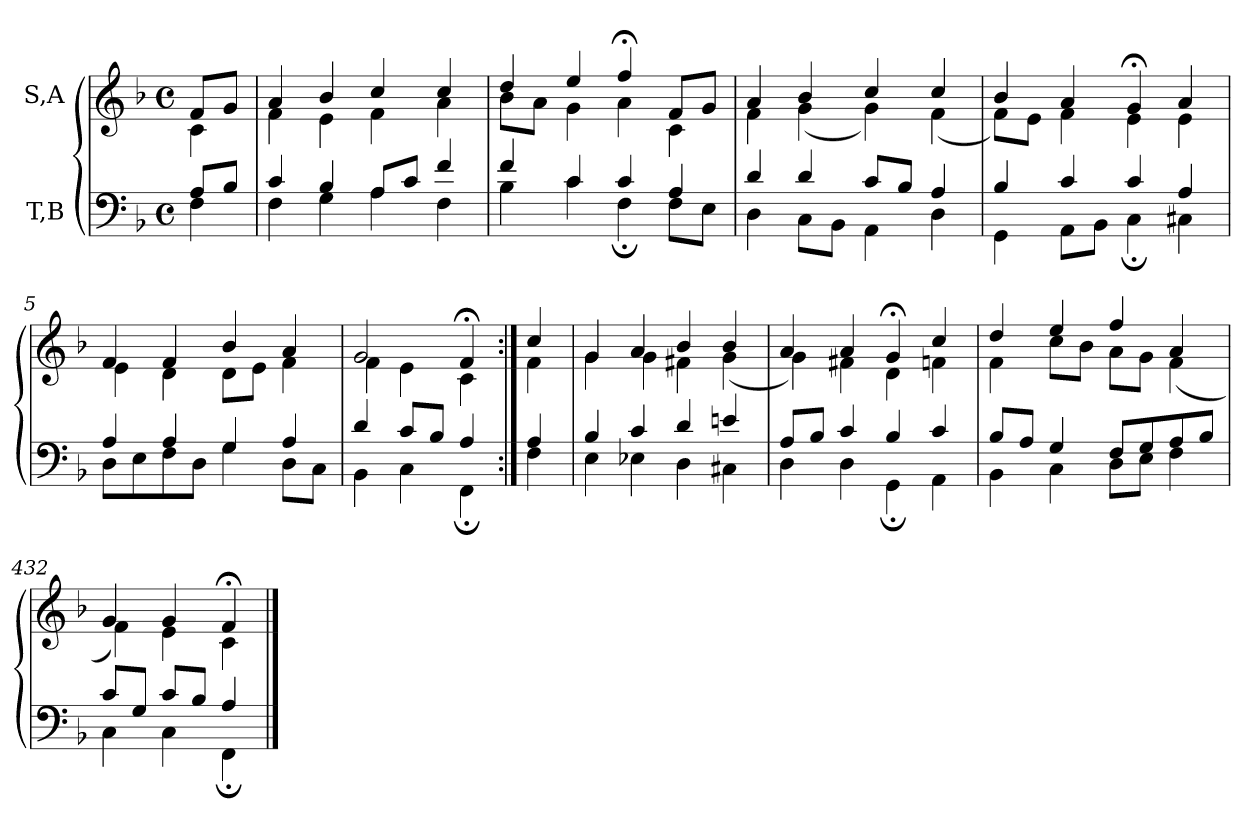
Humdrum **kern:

**kern	**kern
*part2	*part1
*staff2	*staff1
*I"T,B	*I"S,A
*clefF4	*clefG2
*k[b-]	*k[b-]
*M4/4	*M4/4
*met(c)	*met(c)
=	=
*^	*^
8AL	4F	8fL	4c
8B-J	.	8gJ	.
=1	=1	=1	=1
4c	4F	4a	4f
4B-	4G	4b-	4e
8AL	4A	4cc	4f
8cJ	.	.	.
4f	4F	4cc	4a
=2	=2	=2	=2
4f	4B-	4dd	8b-L
.	.	.	8aJ
4c	4c	4ee	4g
4c	4F;	4ff;<	4a
4A	8FL	8fL	4c
.	8EJ	8gJ	.
=3	=3	=3	=3
4d	4D	4a	4f
4d	8CL	4b-	(<4g
.	8BB-J	.	.
8cL	4AA	4cc	4g)
8B-J	.	.	.
4A	4D	4cc	(<4f
=4	=4	=4	=4
4B-	4GG	4b-	8fL)
.	.	.	8eJ
4c	8AAL	4a	4f
.	8BB-J	.	.
4c	4C;	4g;<	4e
4A	4C#X	4a	4e
=5	=5	=5	=5
4A	8DL	4f	4e
.	8E	.	.
4A	8F	4f	4d
.	8DJ	.	.
4G	4G	4b-	8dL
.	.	.	8eJ
4A	8DL	4a	4f
.	8CJ	.	.
=427	=427	=427	=427
4d	4BB-	2g	4f
8cL	4C	.	4e
8B-J	.	.	.
4A	4FF;	4f;<	4c
=428:|!	=428:|!	=428:|!	=428:|!
4A	4F	4cc	4f
=8	=8	=8	=8
4B-	4E	4g	4g
4c	4E-X	4a	4g
4d	4D	4b-	4f#X
4en	4C#X	4b-	(<4g
=9	=9	=9	=9
8AL	4D	4a	4g)
8B-J	.	.	.
4c	4D	4a	4f#X
4B-	4GG;	4g;<	4d
4c	4AA	4cc	4fn
=10	=10	=10	=10
8B-L	4BB-	4dd	4f
8AJ	.	.	.
4G	4C	4ee	8ccL
.	.	.	8b-J
8FL	8DL	4ff	8aL
8G	8EJ	.	8gJ
8A	4F	4a	(<4f
8B-J	.	.	.
=432	=432	=432	=432
8cL	4C	4g	4f)
8GJ	.	.	.
8cL	4C	4g	4e
8B-J	.	.	.
4A	4FF;	4f;<	4c
*v	*v	*	*
*	*v	*v
==	==
*-	*-
